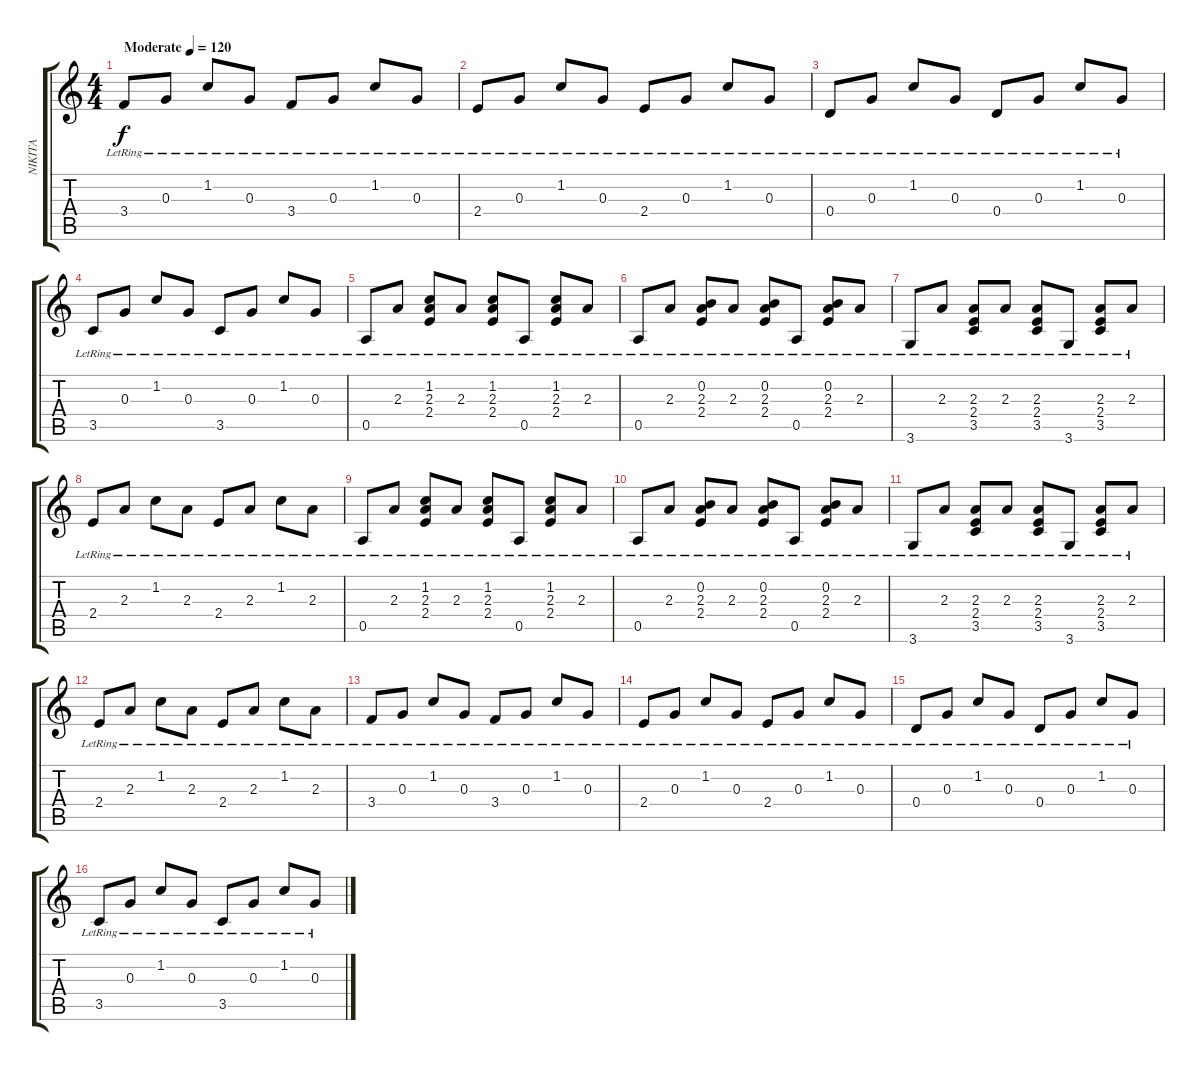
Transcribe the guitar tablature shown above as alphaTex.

\track ("NIKITA" "NIKITA") {instrument electricguitarmuted}
\staff {score tabs}
\tuning (E4 B3 G3 D3 A2 E2) {hide}
\ts (4 4)
\tempo (120 "Moderate")
\clef g2
\ks c
3.4{lr}.8{dy f instrument electricguitarmuted} 0.3{lr}.8 1.2{lr}.8 0.3{lr}.8 3.4{lr}.8 0.3{lr}.8 1.2{lr}.8 0.3{lr}.8 |
2.4{lr}.8 0.3{lr}.8 1.2{lr}.8 0.3{lr}.8 2.4{lr}.8 0.3{lr}.8 1.2{lr}.8 0.3{lr}.8 |
0.4{lr}.8 0.3{lr}.8 1.2{lr}.8 0.3{lr}.8 0.4{lr}.8 0.3{lr}.8 1.2{lr}.8 0.3{lr}.8 |
3.5{lr}.8 0.3{lr}.8 1.2{lr}.8 0.3{lr}.8 3.5{lr}.8 0.3{lr}.8 1.2{lr}.8 0.3{lr}.8 |
0.5{lr}.8 2.3{lr}.8 (1.2{lr} 2.3{lr} 2.4{lr}).8 2.3{lr}.8 (1.2{lr} 2.3{lr} 2.4{lr}).8 0.5{lr}.8 (1.2{lr} 2.3{lr} 2.4{lr}).8 2.3{lr}.8 |
0.5{lr}.8 2.3{lr}.8 (0.2{lr} 2.3{lr} 2.4{lr}).8 2.3{lr}.8 (0.2{lr} 2.3{lr} 2.4{lr}).8 0.5{lr}.8 (0.2{lr} 2.3{lr} 2.4{lr}).8 2.3{lr}.8 |
3.6{lr}.8 2.3{lr}.8 (2.3{lr} 2.4{lr} 3.5{lr}).8 2.3{lr}.8 (2.3{lr} 2.4{lr} 3.5{lr}).8 3.6{lr}.8 (2.3{lr} 2.4{lr} 3.5{lr}).8 2.3{lr}.8 |
2.4{lr}.8 2.3{lr}.8 1.2{lr}.8 2.3{lr}.8 2.4{lr}.8 2.3{lr}.8 1.2{lr}.8 2.3{lr}.8 |
0.5{lr}.8 2.3{lr}.8 (1.2{lr} 2.3{lr} 2.4{lr}).8 2.3{lr}.8 (1.2{lr} 2.3{lr} 2.4{lr}).8 0.5{lr}.8 (1.2{lr} 2.3{lr} 2.4{lr}).8 2.3{lr}.8 |
0.5{lr}.8 2.3{lr}.8 (0.2{lr} 2.3{lr} 2.4{lr}).8 2.3{lr}.8 (0.2{lr} 2.3{lr} 2.4{lr}).8 0.5{lr}.8 (0.2{lr} 2.3{lr} 2.4{lr}).8 2.3{lr}.8 |
3.6{lr}.8 2.3{lr}.8 (2.3{lr} 2.4{lr} 3.5{lr}).8 2.3{lr}.8 (2.3{lr} 2.4{lr} 3.5{lr}).8 3.6{lr}.8 (2.3{lr} 2.4{lr} 3.5{lr}).8 2.3{lr}.8 |
2.4{lr}.8 2.3{lr}.8 1.2{lr}.8 2.3{lr}.8 2.4{lr}.8 2.3{lr}.8 1.2{lr}.8 2.3{lr}.8 |
3.4{lr}.8 0.3{lr}.8 1.2{lr}.8 0.3{lr}.8 3.4{lr}.8 0.3{lr}.8 1.2{lr}.8 0.3{lr}.8 |
2.4{lr}.8 0.3{lr}.8 1.2{lr}.8 0.3{lr}.8 2.4{lr}.8 0.3{lr}.8 1.2{lr}.8 0.3{lr}.8 |
0.4{lr}.8 0.3{lr}.8 1.2{lr}.8 0.3{lr}.8 0.4{lr}.8 0.3{lr}.8 1.2{lr}.8 0.3{lr}.8 |
3.5{lr}.8 0.3{lr}.8 1.2{lr}.8 0.3{lr}.8 3.5{lr}.8 0.3{lr}.8 1.2{lr}.8 0.3{lr}.8
